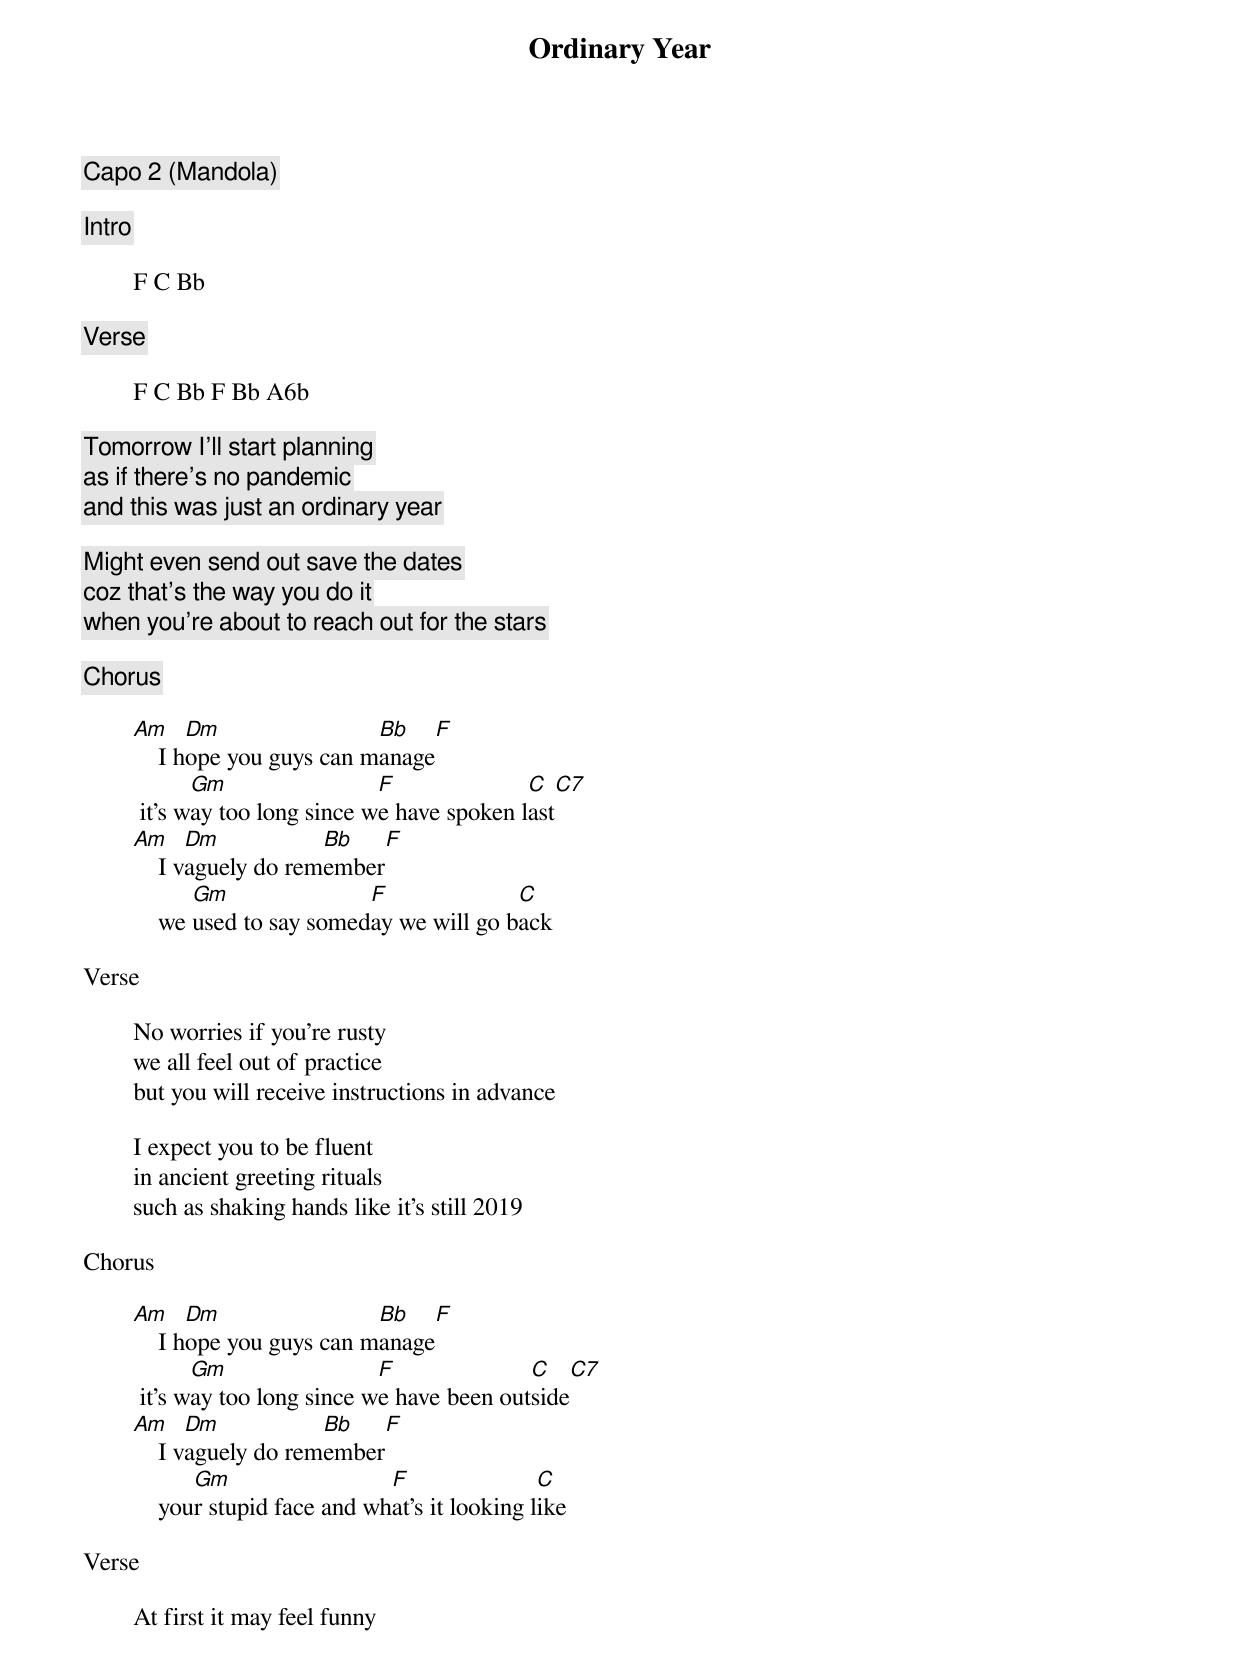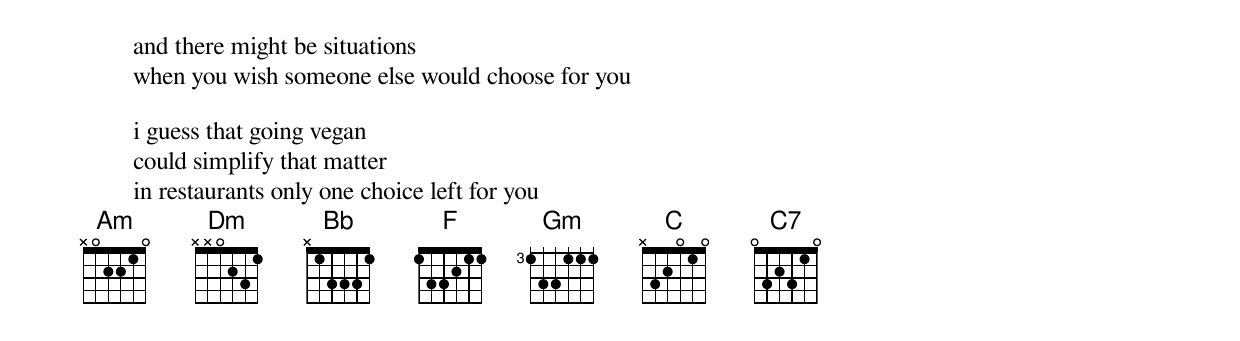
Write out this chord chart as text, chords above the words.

Ordinary Year

Capo 2 (Mandola)

Intro

	F C Bb

Verse

	F C Bb F Bb A6b

	Tomorrow I'll start planning
	as if there's no pandemic
	and this was just an ordinary year

	Might even send out save the dates
	coz that's the way you do it
	when you're about to reach out for the stars

Chorus

	Am     Dm                Bb       F
	    I hope you guys can manage
	       Gm                 F              C       C7
	 it's way too long since we have spoken last
	Am     Dm           Bb       F
	    I vaguely do remember
	       Gm               F              C
	    we used to say someday we will go back

Verse

	No worries if you're rusty
	we all feel out of practice
	but you will receive instructions in advance

	I expect you to be fluent
	in ancient greeting rituals
	such as shaking hands like it's still 2019

Chorus

	Am     Dm                Bb       F
	    I hope you guys can manage
	       Gm                 F              C       C7
	 it's way too long since we have been outside
	Am     Dm           Bb       F
	    I vaguely do remember
	       Gm                  F                C
	    your stupid face and what's it looking like

Verse

	At first it may feel funny
	and there might be situations
	when you wish someone else would choose for you

	i guess that going vegan
	could simplify that matter
	in restaurants only one choice left for you
